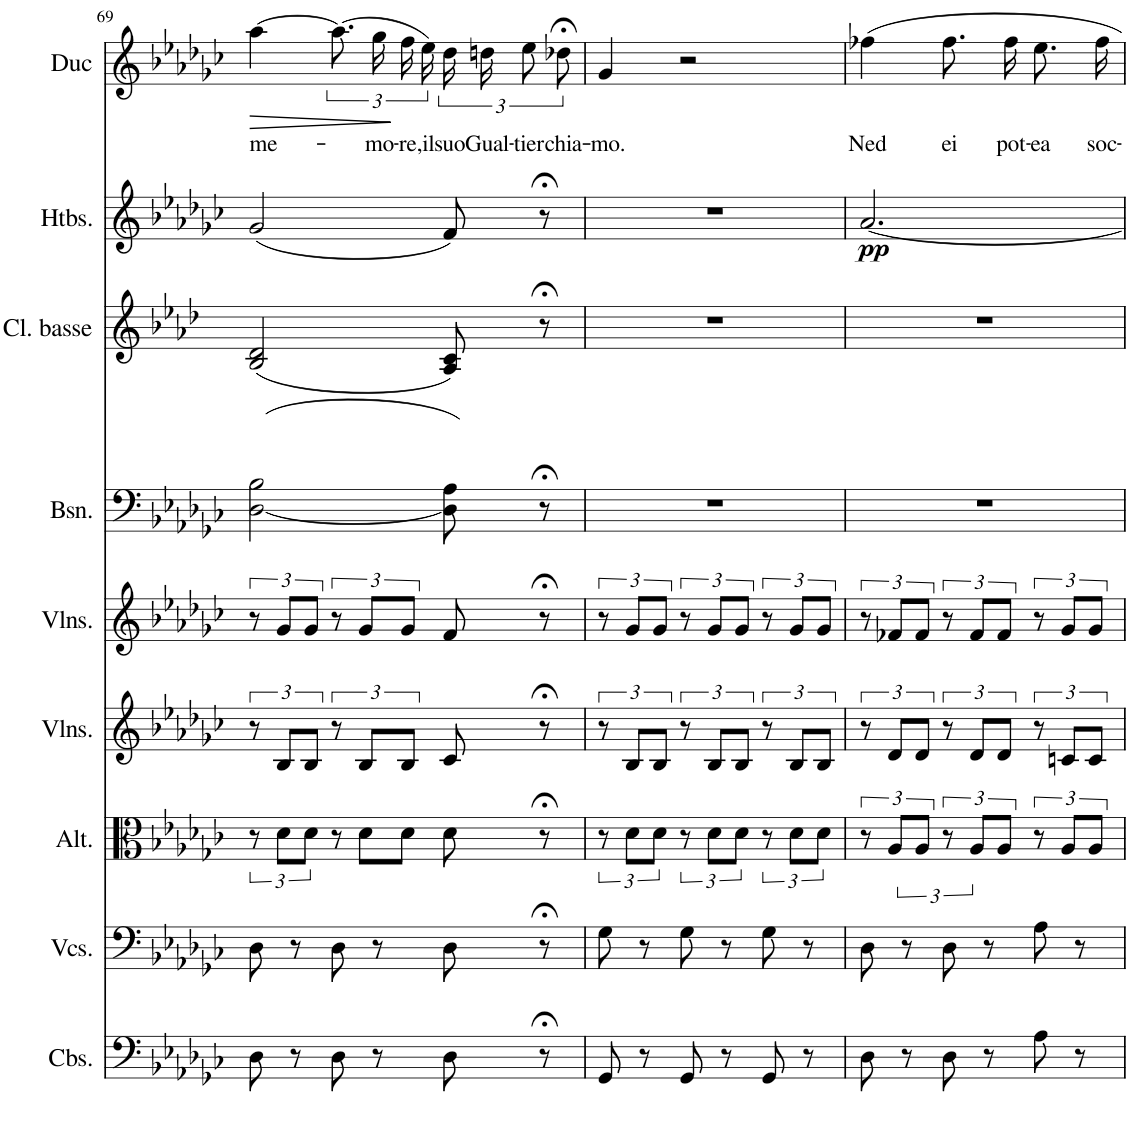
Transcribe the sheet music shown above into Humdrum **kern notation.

**kern	**kern	**kern	**kern	**kern	**kern	**kern	**kern	**dynam	**kern	**text	**dynam
*part9	*part8	*part7	*part6	*part5	*part4	*part3	*part2	*part2	*part1	*part1	*part1
*staff9	*staff8	*staff7	*staff6	*staff5	*staff4	*staff3	*staff2	*staff2	*staff1	*staff1	*staff1
*I"Contrebasses	*I"Violoncelles	*I"Altos, Violas	*I"Violons	*I"Violons	*I"Basson	*I"Clarinette Basse	*I"Hautbois	*	*I"Duc	*	*
*I'Cbs.	*I'Vcs.	*I'Alt.	*I'Vlns.	*I'Vlns.	*I'Bsn.	*I'Cl. basse	*I'Htbs.	*	*I'Duc	*	*
!!LO:PB:g=z
*clefF4	*clefF4	*clefC3	*clefG2	*clefG2	*clefF4	*clefG2	*clefG2	*	*clefG2	*	*
*	*	*	*	*	*	*Trd8c14	*	*	*	*	*
*k[b-e-a-d-g-c-]	*k[b-e-a-d-g-c-]	*k[b-e-a-d-g-c-]	*k[b-e-a-d-g-c-]	*k[b-e-a-d-g-c-]	*k[b-e-a-d-g-c-]	*k[b-e-a-d-]	*k[b-e-a-d-g-c-]	*	*k[b-e-a-d-g-c-]	*	*
*M3/4	*M3/4	*M3/4	*M3/4	*M3/4	*M3/4	*M3/4	*M3/4	*	*M3/4	*	*
=69	=69	=69	=69	=69	=69	=69	=69	=69	=69	=69	=69
!	!	!	!	!	!	!	!	!	!	!LO:LY:b	!LO:HP:b
8D-\	8D-\	12r	12r	12r	([2D-\ 2B-\	(2B-/ 2d-/	(2g-/	.	[4aa-\	me-	>
.	.	12d-\L	12B-/L	12g-/L	.	.	.	.	.	.	.
8r	8r	.	.	.	.	.	.	.	.	.	.
.	.	12d-\J	12B-/J	12g-/J	.	.	.	.	.	.	.
8D-\	8D-\	12r	12r	12r	.	.	.	.	(12.aa-\L]	.	.
.	.	12d-\L	12B-/L	12g-/L	.	.	.	.	.	.	.
!	!	!	!	!	!	!	!	!	!	!LO:LY:b	!
8r	8r	.	.	.	.	.	.	.	24gg-\L	-mo-	.
!	!	!	!	!	!	!	!	!	!	!LO:LY:b	!
.	.	12d-\J	12B-/J	12g-/J	.	.	.	.	24ff\	-re,	]
!	!	!	!	!	!	!	!	!	!	!LO:LY:b	!
.	.	.	.	.	.	.	.	.	24ee-\JJ)	il	.
!	!	!	!	!	!	!	!	!	!	!LO:LY:b	!
8D-\	8D-\	8d-\	8c-/	8f/	8D-\] 8A-\)	8A-/ 8c/)	8f/)	.	24dd-\LL	suo	.
!	!	!	!	!	!	!	!	!	!	!LO:LY:b	!
.	.	.	.	.	.	.	.	.	24ddn\J	Gual-	.
!	!	!	!	!	!	!	!	!	!	!LO:LY:b	!
.	.	.	.	.	.	.	.	.	12ee-\	-tier	.
8r;<	8r;<	8r;<	8r;<	8r;<	8r;<	8r;<	8r;<	.	.	.	.
!	!	!	!	!	!	!	!	!	!	!LO:LY:b	!
.	.	.	.	.	.	.	.	.	12dd-X;<\J	chia-	.
=70	=70	=70	=70	=70	=70	=70	=70	=70	=70	=70	=70
!	!	!	!	!	!	!	!	!	!	!LO:LY:b	!
8GG-/	8G-\	12r	12r	12r	2.r	2.r	2.r	.	4g-/	-mo.	.
.	.	12d-\L	12B-/L	12g-/L	.	.	.	.	.	.	.
8r	8r	.	.	.	.	.	.	.	.	.	.
.	.	12d-\J	12B-/J	12g-/J	.	.	.	.	.	.	.
8GG-/	8G-\	12r	12r	12r	.	.	.	.	2r	.	.
.	.	12d-\L	12B-/L	12g-/L	.	.	.	.	.	.	.
8r	8r	.	.	.	.	.	.	.	.	.	.
.	.	12d-\J	12B-/J	12g-/J	.	.	.	.	.	.	.
8GG-/	8G-\	12r	12r	12r	.	.	.	.	.	.	.
.	.	12d-\L	12B-/L	12g-/L	.	.	.	.	.	.	.
8r	8r	.	.	.	.	.	.	.	.	.	.
.	.	12d-\J	12B-/J	12g-/J	.	.	.	.	.	.	.
=71	=71	=71	=71	=71	=71	=71	=71	=71	=71	=71	=71
!	!	!	!	!	!	!	!	!LO:DY:b	!	!LO:LY:b	!
8D-\	8D-\	12r	12r	12r	2.r	2.r	[2.a-/	pp	4ff-X\	Ned	.
.	.	12A-/L	12d-/L	12f-X/L	.	.	.	.	.	.	.
8r	8r	.	.	.	.	.	.	.	.	.	.
.	.	12A-/J	12d-/J	12f-/J	.	.	.	.	.	.	.
!	!	!	!	!	!	!	!	!	!	!LO:LY:b	!
8D-\	8D-\	12r	12r	12r	.	.	.	.	8.ff-\L	ei	.
.	.	12A-/L	12d-/L	12f-/L	.	.	.	.	.	.	.
8r	8r	.	.	.	.	.	.	.	.	.	.
.	.	12A-/J	12d-/J	12f-/J	.	.	.	.	.	.	.
!	!	!	!	!	!	!	!	!	!	!LO:LY:b	!
.	.	.	.	.	.	.	.	.	16ff-\Jk	pot-	.
!	!	!	!	!	!	!	!	!	!	!LO:LY:b	!
8A-\	8A-\	12r	12r	12r	.	.	.	.	8.ee-\L	-ea	.
.	.	12A-/L	12cn/L	12g-/L	.	.	.	.	.	.	.
8r	8r	.	.	.	.	.	.	.	.	.	.
.	.	12A-/J	12c/J	12g-/J	.	.	.	.	.	.	.
!	!	!	!	!	!	!	!	!	!	!LO:LY:b	!
.	.	.	.	.	.	.	.	.	16ff-\Jk	soc-	.
=	=	=	=	=	=	=	=	=	=	=	=
*-	*-	*-	*-	*-	*-	*-	*-	*-	*-	*-	*-
